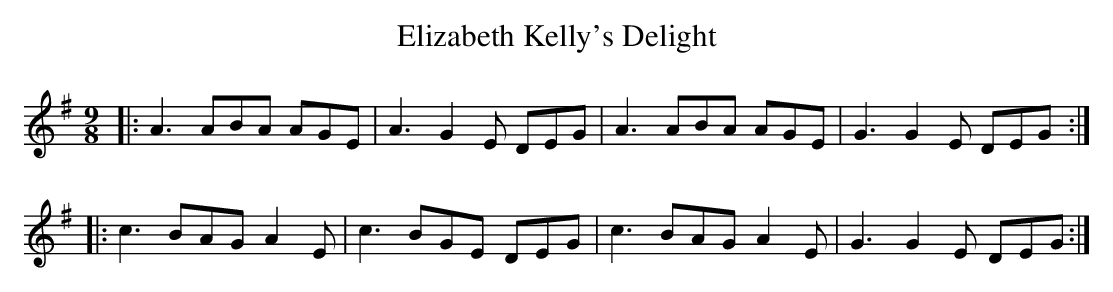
X:1
T: Elizabeth Kelly's Delight
M: 9/8
K: Ador
|: A3 ABA AGE | A3 G2E DEG | A3 ABA AGE | G3 G2E DEG :|
|: c3 BAG A2E | c3 BGE DEG | c3 BAG A2E | G3 G2E DEG :|
